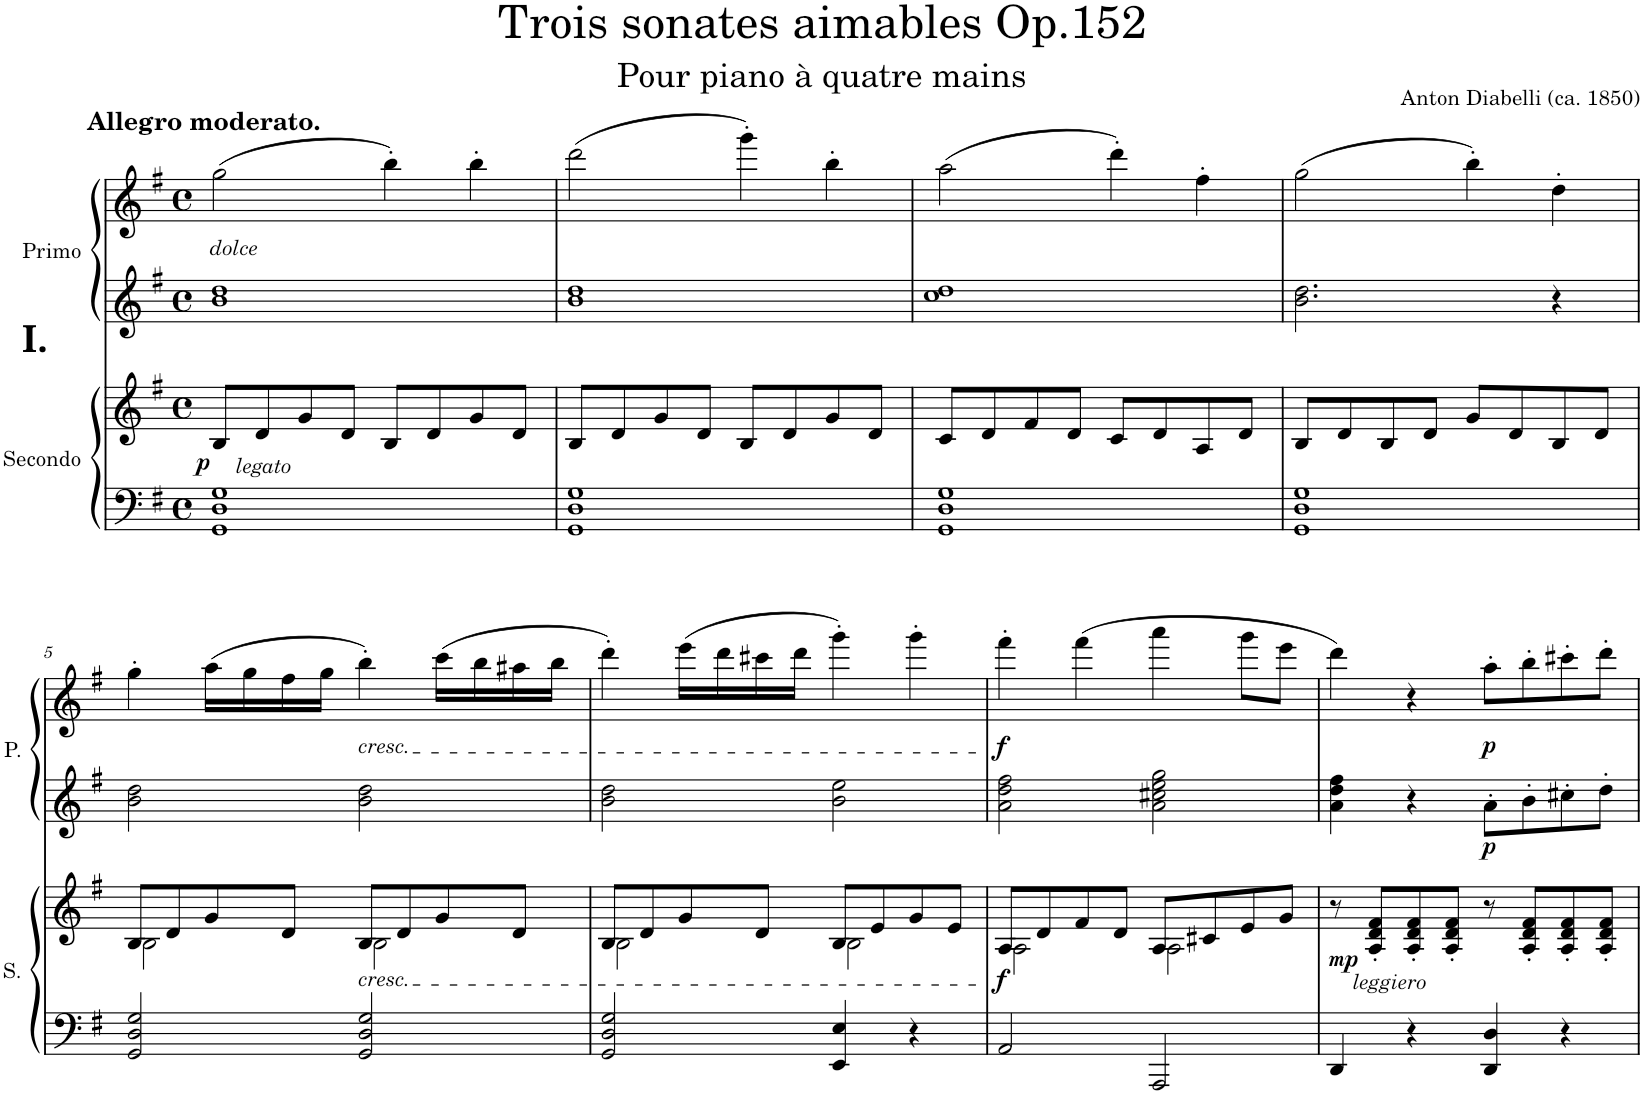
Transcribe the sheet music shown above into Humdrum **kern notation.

**kern	**kern	**dynam	**kern	**kern	**dynam
*part2	*part2	*part2	*part1	*part1	*part1
*staff4	*staff3	*staff3/4	*staff2	*staff1	*staff1/2
*I"Secondo	*	*	*I"Primo	*	*
*I'S.	*	*	*I'P.	*	*
*clefF4	*clefG2	*	*clefG2	*clefG2	*
*k[f#]	*k[f#]	*	*k[f#]	*k[f#]	*
*M4/4	*M4/4	*	*M4/4	*M4/4	*
*met(c)	*met(c)	*	*met(c)	*met(c)	*
=1	=1	=1	=1	=1	=1
!	!	!	!	!LO:TX:b:i:t=dolce	!
!	!	!	!	!LO:TX:a:B:t=Allegro moderato.	!
!	!	!	!	!LO:TX:b:B:t=I.	!
!	!LO:TX:b:i:t=legato	!	!	!	!
!	!	!LO:DY:b	!	!	!
1GG 1D 1G	8B/L	p	1b 1dd	(2gg\	.
.	8d/	.	.	.	.
.	8g/	.	.	.	.
.	8d/J	.	.	.	.
.	8B/L	.	.	4bb'\)	.
.	8d/	.	.	.	.
.	8g/	.	.	4bb'\	.
.	8d/J	.	.	.	.
=2	=2	=2	=2	=2	=2
1GG 1D 1G	8B/L	.	1b 1dd	(2ddd\	.
.	8d/	.	.	.	.
.	8g/	.	.	.	.
.	8d/J	.	.	.	.
.	8B/L	.	.	4ggg'\)	.
.	8d/	.	.	.	.
.	8g/	.	.	4bb'\	.
.	8d/J	.	.	.	.
=3	=3	=3	=3	=3	=3
1GG 1D 1G	8c/L	.	1cc 1dd	(2aa\	.
.	8d/	.	.	.	.
.	8f#/	.	.	.	.
.	8d/J	.	.	.	.
.	8c/L	.	.	4ddd'\)	.
.	8d/	.	.	.	.
.	8A/	.	.	4ff#'\	.
.	8d/J	.	.	.	.
=4	=4	=4	=4	=4	=4
1GG 1D 1G	8B/L	.	2.b\ 2.dd\	(2gg\	.
.	8d/	.	.	.	.
.	8B/	.	.	.	.
.	8d/J	.	.	.	.
.	8g/L	.	.	4bb'\)	.
.	8d/	.	.	.	.
.	8B/	.	4r	4dd'\	.
.	8d/J	.	.	.	.
!!LO:LB:g=z
=5	=5	=5	=5	=5	=5
*	*^	*	*	*	*
2GG/ 2D/ 2G/	8B/L	2B\	.	2b\ 2dd\	4gg'\	.
.	8d/	.	.	.	.	.
.	8g/	.	.	.	(16aa\LL	.
.	.	.	.	.	16gg\	.
.	8d/J	.	.	.	16ff#\	.
.	.	.	.	.	16gg\JJ	.
!	!	!	!	!	!LO:TX:b:i:t=cresc.	!
!	!LO:TX:b:i:t=cresc.	!	!	!	!	!
2GG/ 2D/ 2G/	8B/L	2B\	.	2b\ 2dd\	4bb'\)	.
.	8d/	.	.	.	.	.
.	8g/	.	.	.	(16ccc\LL	.
.	.	.	.	.	16bb\	.
.	8d/J	.	.	.	16aa#X\	.
.	.	.	.	.	16bb\JJ	.
=6	=6	=6	=6	=6	=6	=6
2GG/ 2D/ 2G/	8B/L	2B\	.	2b\ 2dd\	4ddd'\)	.
.	8d/	.	.	.	.	.
.	8g/	.	.	.	(16eee\LL	.
.	.	.	.	.	16ddd\	.
.	8d/J	.	.	.	16ccc#X\	.
.	.	.	.	.	16ddd\JJ	.
4EE/ 4E/	8B/L	2B\	.	2b\ 2ee\	4ggg'\)	.
.	8e/	.	.	.	.	.
4r	8g/	.	.	.	4ggg'\	.
.	8e/J	.	.	.	.	.
=7	=7	=7	=7	=7	=7	=7
!	!	!	!LO:DY:b	!	!	!LO:DY:b
2AA/	8A/L	2A\	f	2a\ 2dd\ 2ff#\	4fff#'\	f
.	8d/	.	.	.	.	.
.	8f#/	.	.	.	(4fff#\	.
.	8d/J	.	.	.	.	.
2AAA/	8A/L	2A\	.	2a\ 2cc#X\ 2ee\ 2gg\	4aaa\	.
.	8c#X/	.	.	.	.	.
.	8e/	.	.	.	8ggg\L	.
.	8g/J	.	.	.	8eee\J	.
*	*v	*v	*	*	*	*
=8	=8	=8	=8	=8	=8
4DD/	8r	.	4a\ 4dd\ 4ff#\	4ddd\)	.
!	!LO:TX:b:i:t=leggiero	!	!	!	!
!	!	!LO:DY:b	!	!	!
.	8A/' 8d/' 8f#/'L	mp	.	.	.
4r	8A/' 8d/' 8f#/'	.	4r	4r	.
.	8A/' 8d/' 8f#/'J	.	.	.	.
!	!	!	!	!	!LO:DY:b=2
!	!	!	!	!	!LO:DY:n=1:b
4DD/ 4D/	8r	.	8a'\L	8aa'\L	p p
.	8A/' 8d/' 8f#/'L	.	8b'\	8bb'\	.
4r	8A/' 8d/' 8f#/'	.	8cc#X'\	8ccc#X'\	.
.	8A/' 8d/' 8f#/'J	.	8dd'\J	8ddd'\J	.
=	=	=	=	=	=
*-	*-	*-	*-	*-	*-
